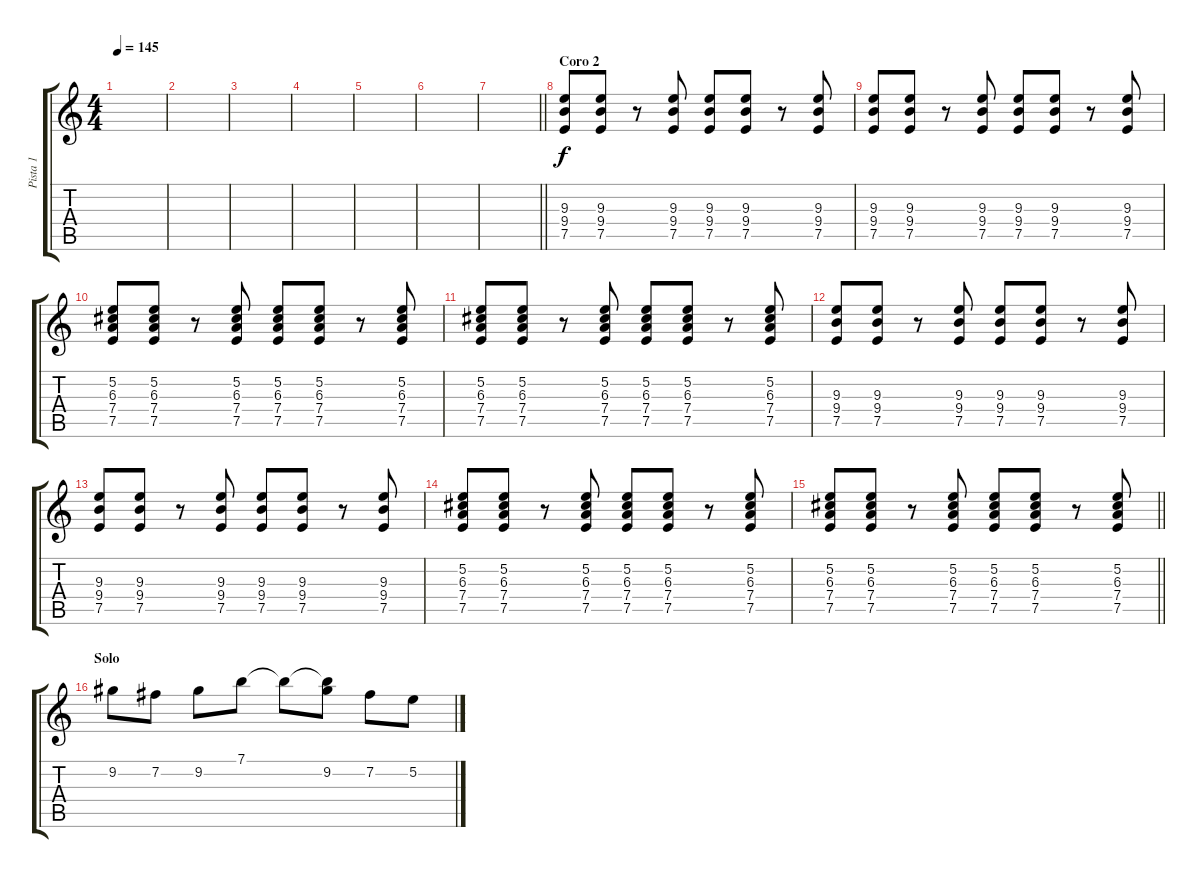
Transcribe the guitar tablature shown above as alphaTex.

\track ("Pista 1" "Pista 1") {instrument distortionguitar}
\staff {score tabs}
\tuning (E4 B3 G3 D3 A2 E2) {hide}
\ts (4 4)
\tempo 145
\clef g2
\ks c
|
|
|
|
|
|
\barLineRight lightlight
|
\section ("" "Coro 2")
(9.3 9.4 7.5).8 (9.3 9.4 7.5).8 r.8 (9.3 9.4 7.5).8 (9.3 9.4 7.5).8 (9.3 9.4 7.5).8 r.8 (9.3 9.4 7.5).8 |
(9.3 9.4 7.5).8 (9.3 9.4 7.5).8 r.8 (9.3 9.4 7.5).8 (9.3 9.4 7.5).8 (9.3 9.4 7.5).8 r.8 (9.3 9.4 7.5).8 |
(5.2 6.3 7.4 7.5).8 (5.2 6.3 7.4 7.5).8 r.8 (5.2 6.3 7.4 7.5).8 (5.2 6.3 7.4 7.5).8 (5.2 6.3 7.4 7.5).8 r.8 (5.2 6.3 7.4 7.5).8 |
(5.2 6.3 7.4 7.5).8 (5.2 6.3 7.4 7.5).8 r.8 (5.2 6.3 7.4 7.5).8 (5.2 6.3 7.4 7.5).8 (5.2 6.3 7.4 7.5).8 r.8 (5.2 6.3 7.4 7.5).8 |
(9.3 9.4 7.5).8 (9.3 9.4 7.5).8 r.8 (9.3 9.4 7.5).8 (9.3 9.4 7.5).8 (9.3 9.4 7.5).8 r.8 (9.3 9.4 7.5).8 |
(9.3 9.4 7.5).8 (9.3 9.4 7.5).8 r.8 (9.3 9.4 7.5).8 (9.3 9.4 7.5).8 (9.3 9.4 7.5).8 r.8 (9.3 9.4 7.5).8 |
(5.2 6.3 7.4 7.5).8 (5.2 6.3 7.4 7.5).8 r.8 (5.2 6.3 7.4 7.5).8 (5.2 6.3 7.4 7.5).8 (5.2 6.3 7.4 7.5).8 r.8 (5.2 6.3 7.4 7.5).8 |
\barLineRight lightlight
(5.2 6.3 7.4 7.5).8 (5.2 6.3 7.4 7.5).8 r.8 (5.2 6.3 7.4 7.5).8 (5.2 6.3 7.4 7.5).8 (5.2 6.3 7.4 7.5).8 r.8 (5.2 6.3 7.4 7.5).8 |
\section ("" "Solo")
9.2.8 7.2.8 9.2.8 7.1.8 7.1{t}.8 (7.1{t} 9.2).8 7.2.8 5.2.8
